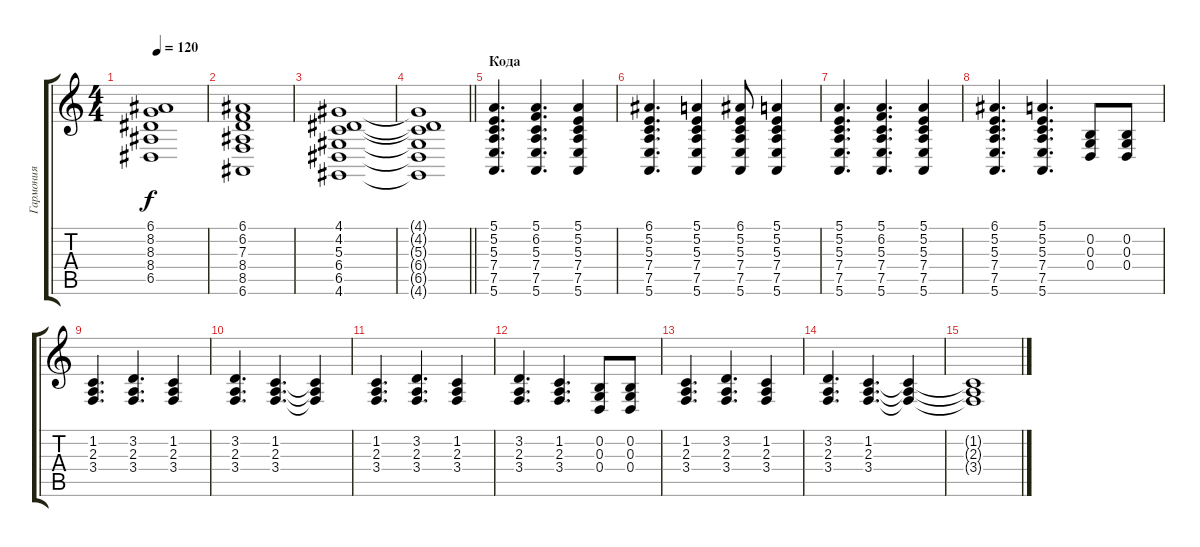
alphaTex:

\track ("Гармония" "Гармония") {instrument acousticgrandpiano}
\staff {score tabs}
\tuning (E4 B3 G3 D3 A2 E2) {hide}
\ts (4 4)
\tempo 120
\clef g2
\ks c
(6.1 8.2 8.3 8.4 6.5).1{dy f} |
(6.1 6.2 7.3 8.4 8.5 6.6).1 |
(4.1 4.2 5.3 6.4 6.5 4.6).1 |
\barLineRight lightlight
(4.1{t} 4.2{t} 5.3{t} 6.4{t} 6.5{t} 4.6{t}).1 |
\section ("" "Кода")
(5.1 5.2 5.3 7.4 7.5 5.6).4{d} (5.1 6.2 5.3 7.4 7.5 5.6).4{d} (5.1 5.2 5.3 7.4 7.5 5.6).4 |
(6.1 5.2 5.3 7.4 7.5 5.6).4{d} (5.1 5.2 5.3 7.4 7.5 5.6).4 (6.1 5.2 5.3 7.4 7.5 5.6).8 (5.1 5.2 5.3 7.4 7.5 5.6).4 |
(5.1 5.2 5.3 7.4 7.5 5.6).4{d} (5.1 6.2 5.3 7.4 7.5 5.6).4{d} (5.1 5.2 5.3 7.4 7.5 5.6).4 |
(6.1 5.2 5.3 7.4 7.5 5.6).4{d} (5.1 5.2 5.3 7.4 7.5 5.6).4{d} (0.2 0.3 0.4).8 (0.2 0.3 0.4).8 |
(1.2 2.3 3.4).4{d} (3.2 2.3 3.4).4{d} (1.2 2.3 3.4).4 |
(3.2 2.3 3.4).4{d} (1.2 2.3 3.4).4{d} (1.2{t} 2.3{t} 3.4{t}).4 |
(1.2 2.3 3.4).4{d} (3.2 2.3 3.4).4{d} (1.2 2.3 3.4).4 |
(3.2 2.3 3.4).4{d} (1.2 2.3 3.4).4{d} (0.2 0.3 0.4).8 (0.2 0.3 0.4).8 |
(1.2 2.3 3.4).4{d} (3.2 2.3 3.4).4{d} (1.2 2.3 3.4).4 |
(3.2 2.3 3.4).4{d} (1.2 2.3 3.4).4{d} (1.2{t} 2.3{t} 3.4{t}).4 |
(1.2{t} 2.3{t} 3.4{t}).1
